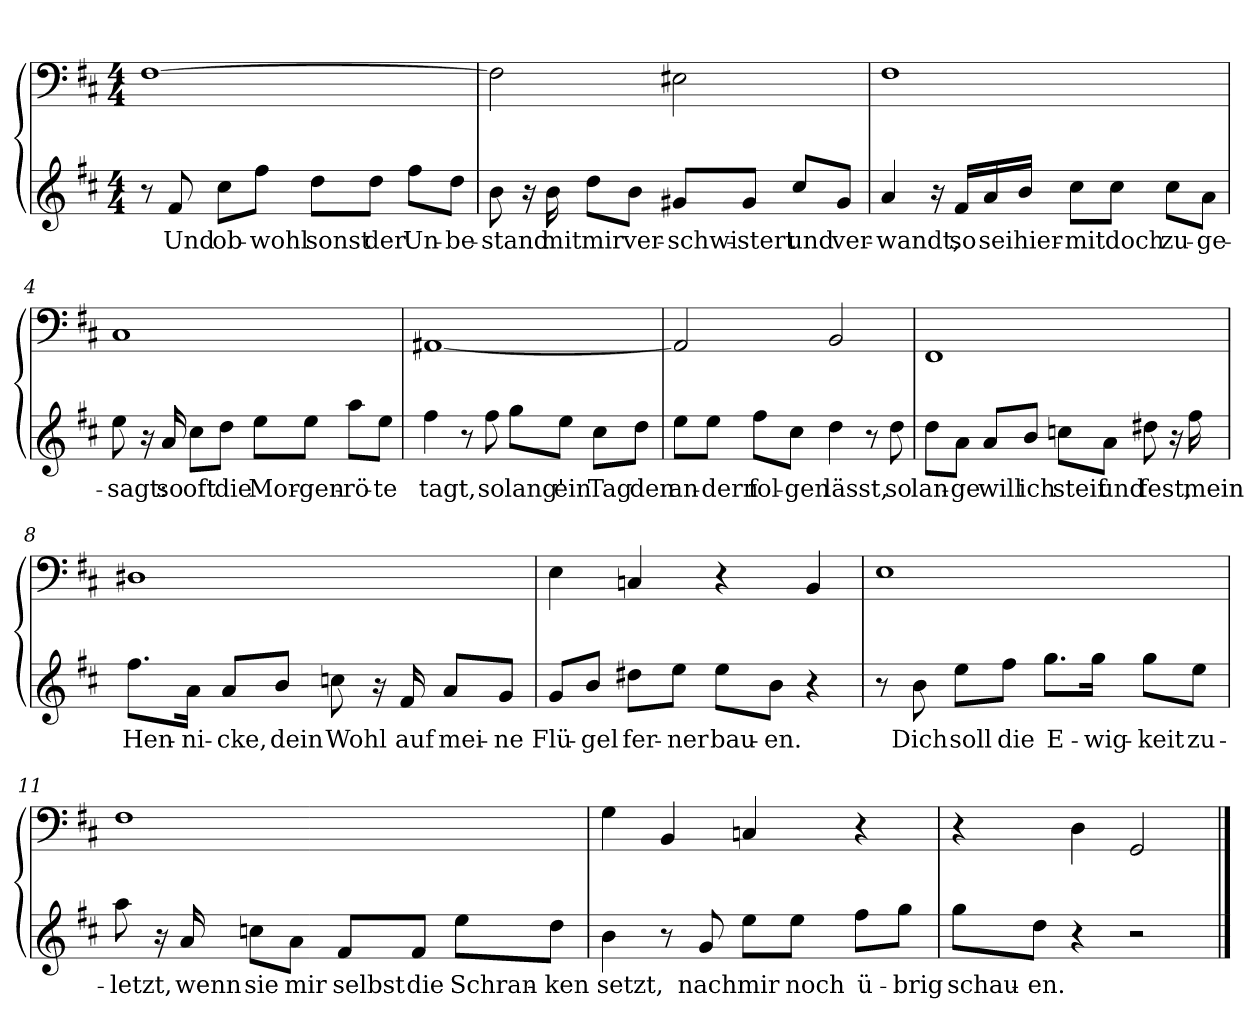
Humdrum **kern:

**kern	**text	**kern
*part1	*part1	*part1
*staff2	*staff2	*staff1
*clefG2	*	*clefF4
*k[f#c#]	*	*k[f#c#]
*b:	*	*b:
*M4/4	*	*M4/4
=1	=1	=1
8r	.	[1F#\
8f#/	Und	.
8cc#\L	ob-	.
8ff#\J	-wohl	.
8dd\L	sonst	.
8dd\J	der	.
8ff#\L	Un-	.
8dd\J	-be-	.
=2	=2	=2
8b\	-stand	2F#\]
16r	.	.
16b\	mit	.
8dd\L	mir	.
8b\J	ver-	.
8g#X/L	-schwi-	2E#X\
8g#/J	-stert	.
8cc#/L	und	.
8g#/J	ver-	.
=3	=3	=3
4a/	-wandt,	1F#\
16r	.	.
16f#/LL	so	.
16a/	sei	.
16b/JJ	hier-	.
8cc#\L	-mit	.
8cc#\J	doch	.
8cc#\L	zu-	.
8a\J	-ge-	.
=4	=4	=4
8ee\	-sagt:	1C#/
16r	.	.
16a/	so	.
8cc#\L	oft	.
8dd\J	die	.
8ee\L	Mor-	.
8ee\J	-gen-	.
8aa\L	-rö-	.
8ee\J	-te	.
=5	=5	=5
4ff#\	tagt,	[1AA#X/
8r	.	.
8ff#\	so	.
8gg\L	lang'	.
8ee\J	ein	.
8cc#\L	Tag	.
8dd\J	den	.
=6	=6	=6
8ee\L	an-	2AA#/]
8ee\J	-dern	.
8ff#\L	fol-	.
8cc#\J	-gen	.
4dd\	lässt,	2BB/
8r	.	.
8dd\	so	.
=7	=7	=7
8dd\L	lan-	1FF#/
8a\J	-ge	.
8a/L	will	.
8b/J	ich	.
8ccn\L	steif	.
8a\J	und	.
8dd#X\	fest,	.
16r	.	.
16ff#\	mein	.
=8	=8	=8
8.ff#\L	Hen-	1D#X\
16a\Jk	-ni-	.
8a/L	-cke,	.
8b/J	dein	.
8ccn\	Wohl	.
16r	.	.
16f#/	auf	.
8a/L	mei-	.
8g/J	-ne	.
=9	=9	=9
8g/L	Flü-	4E\
8b/J	-gel	.
8dd#X\L	fer-	4Cn/
8ee\J	-ner	.
8ee\L	bau-	4r
8b\J	-en.	.
4r	.	4BB/
=10	=10	=10
8r	.	1E\
8b\	Dich	.
8ee\L	soll	.
8ff#\J	die	.
8.gg\L	E-	.
16gg\Jk	-wig-	.
8gg\L	-keit	.
8ee\J	zu-	.
=11	=11	=11
8aa\	-letzt,	1F#\
16r	.	.
16a/	wenn	.
8ccn\L	sie	.
8a\J	mir	.
8f#/L	selbst	.
8f#/J	die	.
8ee\L	Schran-	.
8dd\J	-ken	.
=12	=12	=12
4b\	setzt,	4G\
8r	.	4BB/
8g/	nach	.
8ee\L	mir	4Cn/
8ee\J	noch	.
8ff#\L	ü-	4r
8gg\J	-brig	.
=13	=13	=13
8gg\L	schau-	4r
8dd\J	-en.	.
4r	.	4D\
2r	.	2GG/
==	==	==
*-	*-	*-
